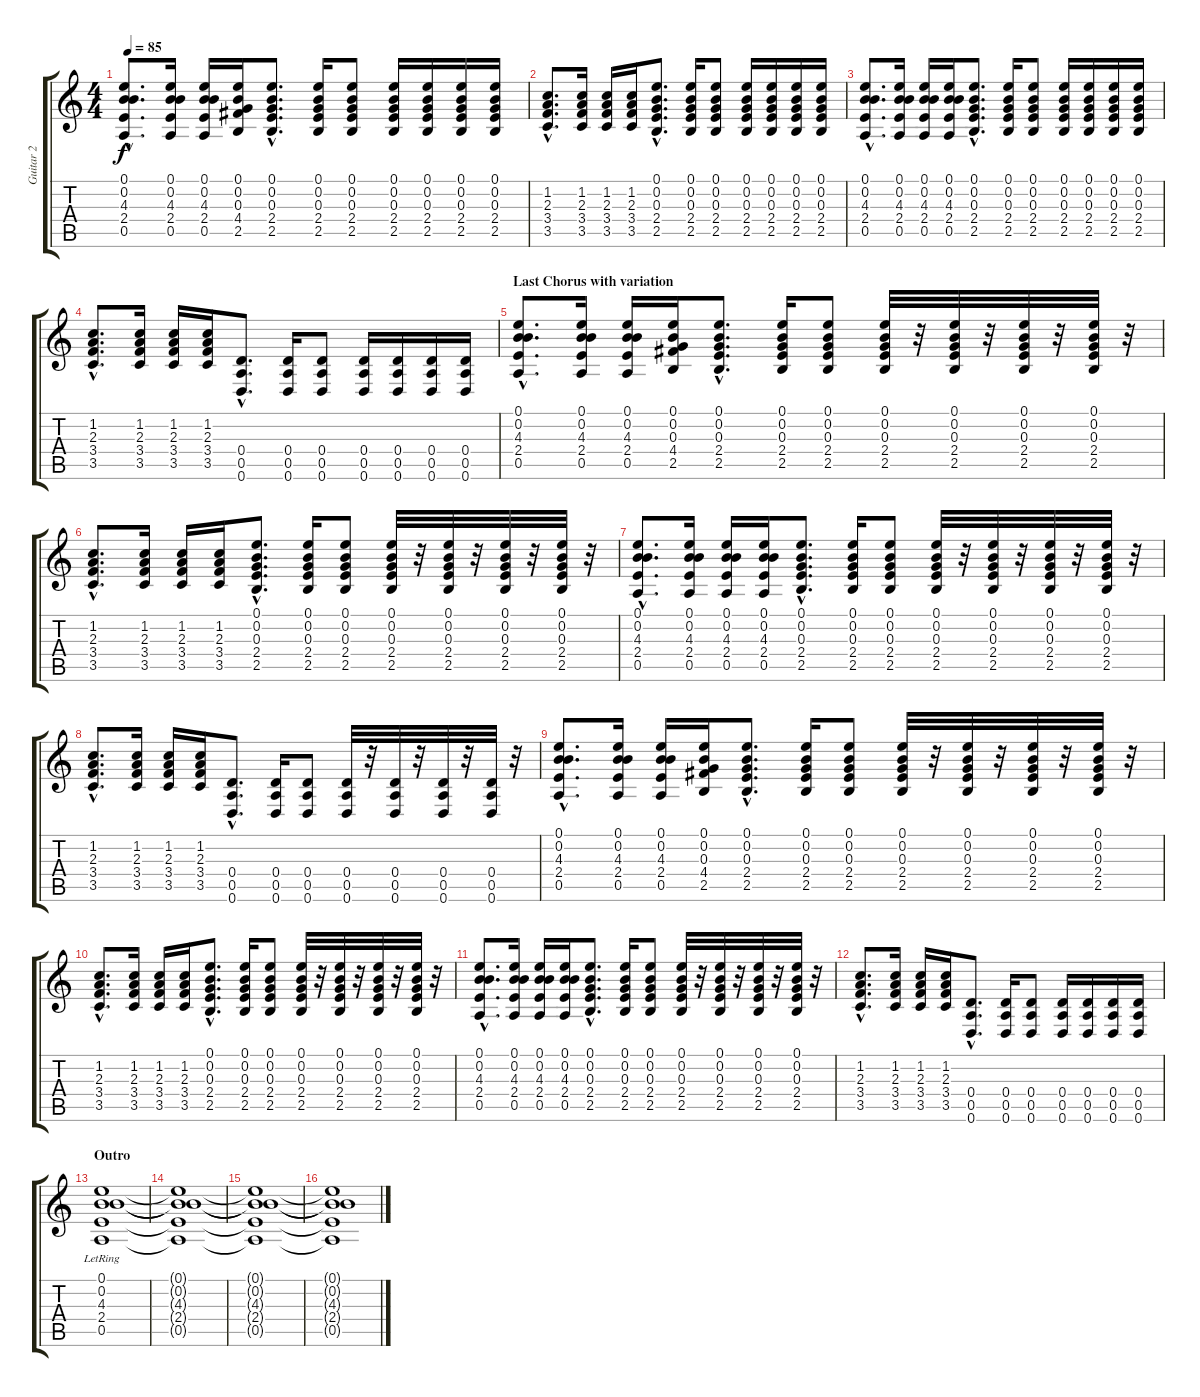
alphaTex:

\track ("Guitar 2" "Guitar 2") {instrument acousticguitarsteel}
\staff {score tabs}
\tuning (E4 B3 G3 D3 A2 D2) {hide}
\ts (4 4)
\tempo 85
\clef g2
\ks c
(0.1{hac} 0.2{hac} 4.3{hac} 2.4{hac} 0.5{hac}).8{d dy f} (0.1 0.2 4.3 2.4 0.5).16 (0.1 0.2 4.3 2.4 0.5).16 (0.1 0.2 0.3 4.4 2.5).16 (0.1{hac} 0.2{hac} 0.3{hac} 2.4{hac} 2.5{hac}).8{d} (0.1 0.2 0.3 2.4 2.5).16 (0.1 0.2 0.3 2.4 2.5).8 (0.1 0.2 0.3 2.4 2.5).16 (0.1 0.2 0.3 2.4 2.5).16 (0.1 0.2 0.3 2.4 2.5).16 (0.1 0.2 0.3 2.4 2.5).16 |
(1.2{hac} 2.3{hac} 3.4{hac} 3.5{hac}).8{d} (1.2 2.3 3.4 3.5).16 (1.2 2.3 3.4 3.5).16 (1.2 2.3 3.4 3.5).16 (0.1{hac} 0.2{hac} 0.3{hac} 2.4{hac} 2.5{hac}).8{d} (0.1 0.2 0.3 2.4 2.5).16 (0.1 0.2 0.3 2.4 2.5).8 (0.1 0.2 0.3 2.4 2.5).16 (0.1 0.2 0.3 2.4 2.5).16 (0.1 0.2 0.3 2.4 2.5).16 (0.1 0.2 0.3 2.4 2.5).16 |
(0.1{hac} 0.2{hac} 4.3{hac} 2.4{hac} 0.5{hac}).8{d} (0.1 0.2 4.3 2.4 0.5).16 (0.1 0.2 4.3 2.4 0.5).16 (0.1 0.2 4.3 2.4 0.5).16 (0.1{hac} 0.2{hac} 0.3{hac} 2.4{hac} 2.5{hac}).8{d} (0.1 0.2 0.3 2.4 2.5).16 (0.1 0.2 0.3 2.4 2.5).8 (0.1 0.2 0.3 2.4 2.5).16 (0.1 0.2 0.3 2.4 2.5).16 (0.1 0.2 0.3 2.4 2.5).16 (0.1 0.2 0.3 2.4 2.5).16 |
(1.2{hac} 2.3{hac} 3.4{hac} 3.5{hac}).8{d} (1.2 2.3 3.4 3.5).16 (1.2 2.3 3.4 3.5).16 (1.2 2.3 3.4 3.5).16 (0.4{hac} 0.5{hac} 0.6{hac}).8{d} (0.4 0.5 0.6).16 (0.4 0.5 0.6).8 (0.4 0.5 0.6).16 (0.4 0.5 0.6).16 (0.4 0.5 0.6).16 (0.4 0.5 0.6).16 |
\section ("" "Last Chorus with variation")
(0.1{hac} 0.2{hac} 4.3{hac} 2.4{hac} 0.5{hac}).8{d} (0.1 0.2 4.3 2.4 0.5).16 (0.1 0.2 4.3 2.4 0.5).16 (0.1 0.2 0.3 4.4 2.5).16 (0.1{hac} 0.2{hac} 0.3{hac} 2.4{hac} 2.5{hac}).8{d} (0.1 0.2 0.3 2.4 2.5).16 (0.1 0.2 0.3 2.4 2.5).8 (0.1 0.2 0.3 2.4 2.5).32 r.32 (0.1 0.2 0.3 2.4 2.5).32 r.32 (0.1 0.2 0.3 2.4 2.5).32 r.32 (0.1 0.2 0.3 2.4 2.5).32 r.32 |
(1.2{hac} 2.3{hac} 3.4{hac} 3.5{hac}).8{d} (1.2 2.3 3.4 3.5).16 (1.2 2.3 3.4 3.5).16 (1.2 2.3 3.4 3.5).16 (0.1{hac} 0.2{hac} 0.3{hac} 2.4{hac} 2.5{hac}).8{d} (0.1 0.2 0.3 2.4 2.5).16 (0.1 0.2 0.3 2.4 2.5).8 (0.1 0.2 0.3 2.4 2.5).32 r.32 (0.1 0.2 0.3 2.4 2.5).32 r.32 (0.1 0.2 0.3 2.4 2.5).32 r.32 (0.1 0.2 0.3 2.4 2.5).32 r.32 |
(0.1{hac} 0.2{hac} 4.3{hac} 2.4{hac} 0.5{hac}).8{d} (0.1 0.2 4.3 2.4 0.5).16 (0.1 0.2 4.3 2.4 0.5).16 (0.1 0.2 4.3 2.4 0.5).16 (0.1{hac} 0.2{hac} 0.3{hac} 2.4{hac} 2.5{hac}).8{d} (0.1 0.2 0.3 2.4 2.5).16 (0.1 0.2 0.3 2.4 2.5).8 (0.1 0.2 0.3 2.4 2.5).32 r.32 (0.1 0.2 0.3 2.4 2.5).32 r.32 (0.1 0.2 0.3 2.4 2.5).32 r.32 (0.1 0.2 0.3 2.4 2.5).32 r.32 |
(1.2{hac} 2.3{hac} 3.4{hac} 3.5{hac}).8{d} (1.2 2.3 3.4 3.5).16 (1.2 2.3 3.4 3.5).16 (1.2 2.3 3.4 3.5).16 (0.4{hac} 0.5{hac} 0.6{hac}).8{d} (0.4 0.5 0.6).16 (0.4 0.5 0.6).8 (0.4 0.5 0.6).32 r.32 (0.4 0.5 0.6).32 r.32 (0.4 0.5 0.6).32 r.32 (0.4 0.5 0.6).32 r.32 |
(0.1{hac} 0.2{hac} 4.3{hac} 2.4{hac} 0.5{hac}).8{d} (0.1 0.2 4.3 2.4 0.5).16 (0.1 0.2 4.3 2.4 0.5).16 (0.1 0.2 0.3 4.4 2.5).16 (0.1{hac} 0.2{hac} 0.3{hac} 2.4{hac} 2.5{hac}).8{d} (0.1 0.2 0.3 2.4 2.5).16 (0.1 0.2 0.3 2.4 2.5).8 (0.1 0.2 0.3 2.4 2.5).32 r.32 (0.1 0.2 0.3 2.4 2.5).32 r.32 (0.1 0.2 0.3 2.4 2.5).32 r.32 (0.1 0.2 0.3 2.4 2.5).32 r.32 |
(1.2{hac} 2.3{hac} 3.4{hac} 3.5{hac}).8{d} (1.2 2.3 3.4 3.5).16 (1.2 2.3 3.4 3.5).16 (1.2 2.3 3.4 3.5).16 (0.1{hac} 0.2{hac} 0.3{hac} 2.4{hac} 2.5{hac}).8{d} (0.1 0.2 0.3 2.4 2.5).16 (0.1 0.2 0.3 2.4 2.5).8 (0.1 0.2 0.3 2.4 2.5).32 r.32 (0.1 0.2 0.3 2.4 2.5).32 r.32 (0.1 0.2 0.3 2.4 2.5).32 r.32 (0.1 0.2 0.3 2.4 2.5).32 r.32 |
(0.1{hac} 0.2{hac} 4.3{hac} 2.4{hac} 0.5{hac}).8{d} (0.1 0.2 4.3 2.4 0.5).16 (0.1 0.2 4.3 2.4 0.5).16 (0.1 0.2 4.3 2.4 0.5).16 (0.1{hac} 0.2{hac} 0.3{hac} 2.4{hac} 2.5{hac}).8{d} (0.1 0.2 0.3 2.4 2.5).16 (0.1 0.2 0.3 2.4 2.5).8 (0.1 0.2 0.3 2.4 2.5).32 r.32 (0.1 0.2 0.3 2.4 2.5).32 r.32 (0.1 0.2 0.3 2.4 2.5).32 r.32 (0.1 0.2 0.3 2.4 2.5).32 r.32 |
(1.2{hac} 2.3{hac} 3.4{hac} 3.5{hac}).8{d} (1.2 2.3 3.4 3.5).16 (1.2 2.3 3.4 3.5).16 (1.2 2.3 3.4 3.5).16 (0.4{hac} 0.5{hac} 0.6{hac}).8{d} (0.4 0.5 0.6).16 (0.4 0.5 0.6).8 (0.4 0.5 0.6).16 (0.4 0.5 0.6).16 (0.4 0.5 0.6).16 (0.4 0.5 0.6).16 |
\section ("" "Outro")
(0.1{lr} 0.2{lr} 4.3{lr} 2.4{lr} 0.5{lr}).1{instrument overdrivenguitar} |
(0.1{t} 0.2{t} 4.3{t} 2.4{t} 0.5{t}).1 |
(0.1{t} 0.2{t} 4.3{t} 2.4{t} 0.5{t}).1 |
(0.1{t} 0.2{t} 4.3{t} 2.4{t} 0.5{t}).1
